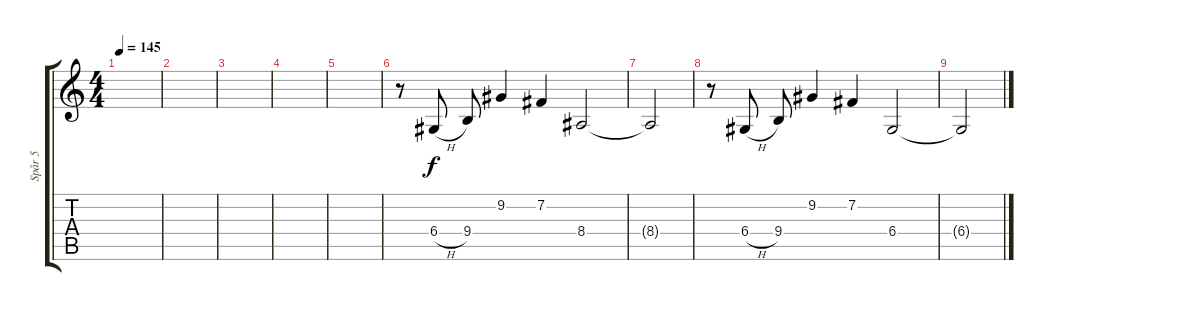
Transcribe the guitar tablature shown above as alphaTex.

\track ("Spår 5" "Spår 5") {instrument lead3calliope}
\staff {score tabs}
\tuning (E4 B3 G3 D3 A2 E2) {hide}
\ts (4 4)
\tempo 145
\clef g2
\ks c
|
|
|
|
|
r.8 6.4{h}.8 9.4.8 9.2.4 7.2.4 8.4.2 |
8.4{t}.2 |
r.8 6.4{h}.8 9.4.8 9.2.4 7.2.4 6.4.2 |
6.4{t}.2
